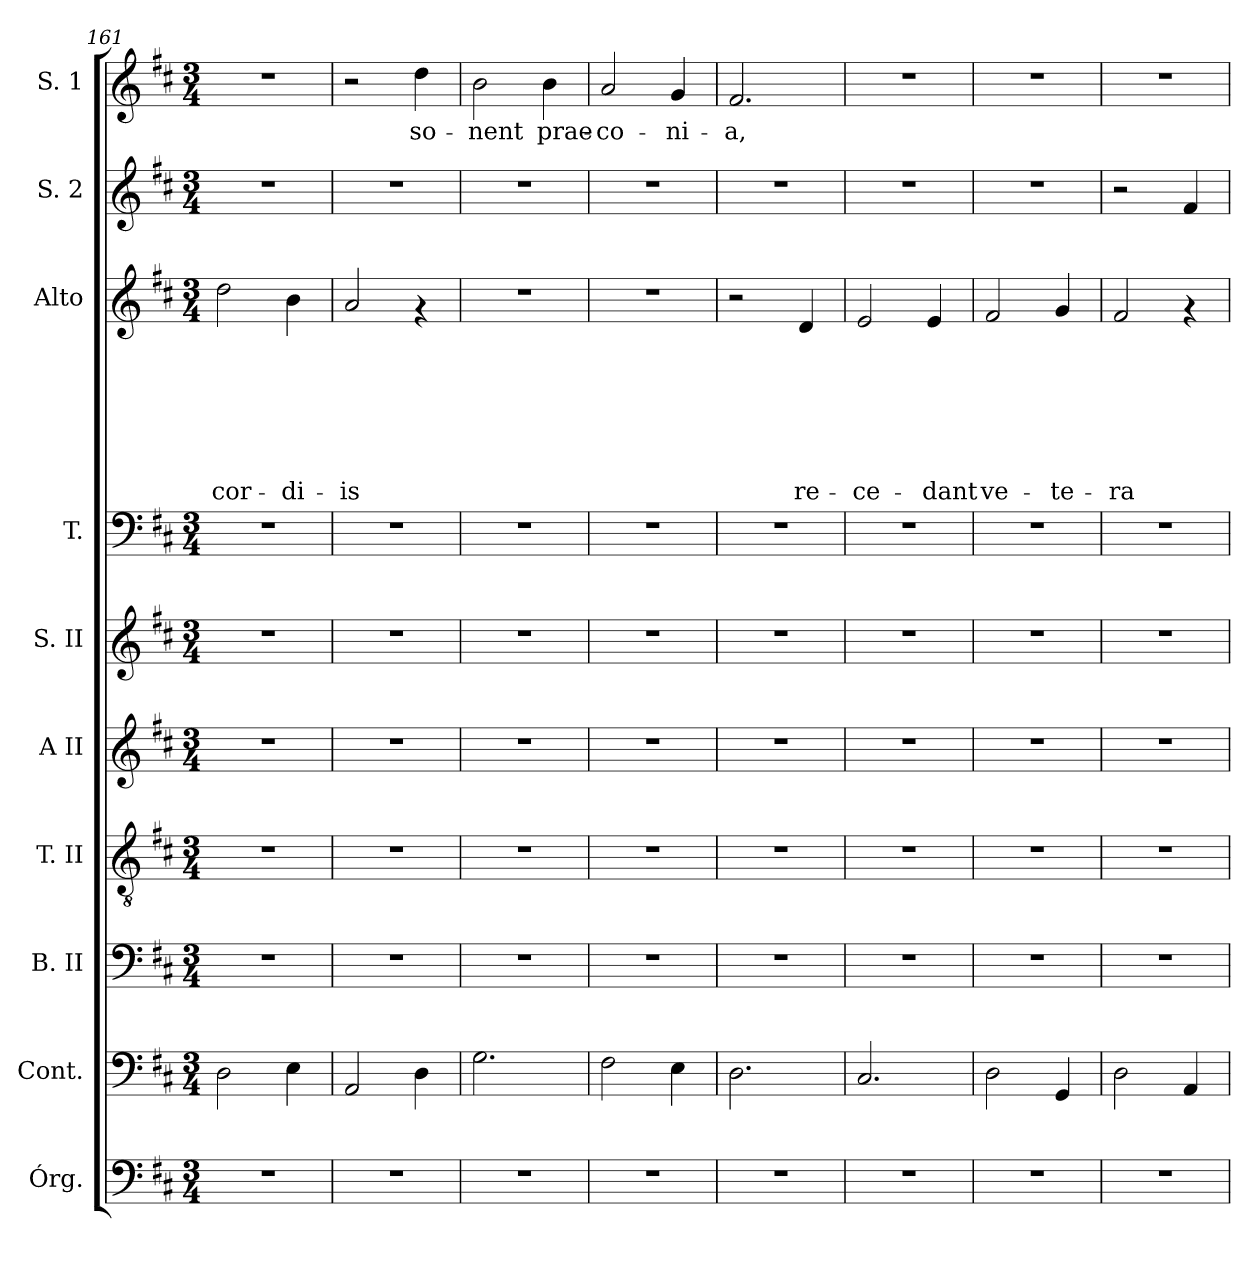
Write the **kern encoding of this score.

**kern	**kern	**kern	**kern	**kern	**kern	**kern	**kern	**text	**text	**text	**text	**text	**text	**text	**kern	**kern	**text
*part10	*part9	*part8	*part7	*part6	*part5	*part4	*part3	*part3	*part3	*part3	*part3	*part3	*part3	*part3	*part2	*part1	*part1
*staff10	*staff9	*staff8	*staff7	*staff6	*staff5	*staff4	*staff3	*staff3	*staff3	*staff3	*staff3	*staff3	*staff3	*staff3	*staff2	*staff1	*staff1
*I"Órg.	*I"Cont.	*I"B. II	*I"T. II	*I"A II	*I"S. II	*I"T.	*I"Alto	*	*	*	*	*	*	*	*I"S. 2	*I"S. 1	*
*I'Órg.	*I'Cont.	*I'B. II	*I'T. II	*I'A II	*I'S. II	*I'T.	*I'Alto	*	*	*	*	*	*	*	*I'S. 2	*I'S. 1	*
*clefF4	*clefF4	*clefF4	*clefGv2	*clefG2	*clefG2	*clefF4	*clefG2	*	*	*	*	*	*	*	*clefG2	*clefG2	*
*k[f#c#]	*k[f#c#]	*k[f#c#]	*k[f#c#]	*k[f#c#]	*k[f#c#]	*k[f#c#]	*k[f#c#]	*	*	*	*	*	*	*	*k[f#c#]	*k[f#c#]	*
*D:	*D:	*D:	*D:	*D:	*D:	*D:	*D:	*	*	*	*	*	*	*	*D:	*D:	*
*M3/4	*M3/4	*M3/4	*M3/4	*M3/4	*M3/4	*M3/4	*M3/4	*	*	*	*	*	*	*	*M3/4	*M3/4	*
=161	=161	=161	=161	=161	=161	=161	=161	=161	=161	=161	=161	=161	=161	=161	=161	=161	=161
!	!	!	!	!	!	!	!	!	!	!	!	!	!	!LO:LY:b	!	!	!
2.r	2D\	2.r	2.r	2.r	2.r	2.r	2dd\	.	.	.	.	.	.	-cor-	2.r	2.r	.
!	!	!	!	!	!	!	!	!	!	!	!	!	!	!LO:LY:b	!	!	!
.	4E\	.	.	.	.	.	4b\	.	.	.	.	.	.	-di-	.	.	.
!!LO:PB:g=z
=162	=162	=162	=162	=162	=162	=162	=162	=162	=162	=162	=162	=162	=162	=162	=162	=162	=162
!	!	!	!	!	!	!	!	!	!	!	!	!	!	!LO:LY:b	!	!	!
2.r	2AA/	2.r	2.r	2.r	2.r	2.r	2a/	.	.	.	.	.	.	-is	2.r	2r	.
!	!	!	!	!	!	!	!	!	!	!	!	!	!	!	!	!	!LO:LY:b
.	4D\	.	.	.	.	.	4rf	.	.	.	.	.	.	.	.	4dd\	so-
=163	=163	=163	=163	=163	=163	=163	=163	=163	=163	=163	=163	=163	=163	=163	=163	=163	=163
!	!	!	!	!	!	!	!	!	!	!	!	!	!	!	!	!	!LO:LY:b
2.r	2.G\	2.r	2.r	2.r	2.r	2.r	2.r	.	.	.	.	.	.	.	2.r	2b\	-nent
!	!	!	!	!	!	!	!	!	!	!	!	!	!	!	!	!	!LO:LY:b
.	.	.	.	.	.	.	.	.	.	.	.	.	.	.	.	4b\	prae-
=164	=164	=164	=164	=164	=164	=164	=164	=164	=164	=164	=164	=164	=164	=164	=164	=164	=164
!	!	!	!	!	!	!	!	!	!	!	!	!	!	!	!	!	!LO:LY:b
2.r	2F#\	2.r	2.r	2.r	2.r	2.r	2.r	.	.	.	.	.	.	.	2.r	2a/	-co-
!	!	!	!	!	!	!	!	!	!	!	!	!	!	!	!	!	!LO:LY:b
.	4E\	.	.	.	.	.	.	.	.	.	.	.	.	.	.	4g/	-ni-
=165	=165	=165	=165	=165	=165	=165	=165	=165	=165	=165	=165	=165	=165	=165	=165	=165	=165
!	!	!	!	!	!	!	!	!	!	!	!	!	!	!	!	!	!LO:LY:b
2.r	2.D\	2.r	2.r	2.r	2.r	2.r	2r	.	.	.	.	.	.	.	2.r	2.f#/	-a,
!	!	!	!	!	!	!	!	!	!	!	!	!	!	!LO:LY:b	!	!	!
.	.	.	.	.	.	.	4d/	.	.	.	.	.	.	re-	.	.	.
=166	=166	=166	=166	=166	=166	=166	=166	=166	=166	=166	=166	=166	=166	=166	=166	=166	=166
!	!	!	!	!	!	!	!	!	!	!	!	!	!	!LO:LY:b	!	!	!
2.r	2.C#/	2.r	2.r	2.r	2.r	2.r	2e/	.	.	.	.	.	.	-ce-	2.r	2.r	.
!	!	!	!	!	!	!	!	!	!	!	!	!	!	!LO:LY:b	!	!	!
.	.	.	.	.	.	.	4e/	.	.	.	.	.	.	-dant	.	.	.
=167	=167	=167	=167	=167	=167	=167	=167	=167	=167	=167	=167	=167	=167	=167	=167	=167	=167
!	!	!	!	!	!	!	!	!	!	!	!	!	!	!LO:LY:b	!	!	!
2.r	2D\	2.r	2.r	2.r	2.r	2.r	2f#/	.	.	.	.	.	.	ve-	2.r	2.r	.
!	!	!	!	!	!	!	!	!	!	!	!	!	!	!LO:LY:b	!	!	!
.	4GG/	.	.	.	.	.	4g/	.	.	.	.	.	.	-te-	.	.	.
!!LO:LB:g=z
=168	=168	=168	=168	=168	=168	=168	=168	=168	=168	=168	=168	=168	=168	=168	=168	=168	=168
!	!	!	!	!	!	!	!	!	!	!	!	!	!	!LO:LY:b	!	!	!
2.r	2D\	2.r	2.r	2.r	2.r	2.r	2f#/	.	.	.	.	.	.	-ra	2r	2.r	.
.	4AA/	.	.	.	.	.	4rf	.	.	.	.	.	.	.	4f#/	.	.
=	=	=	=	=	=	=	=	=	=	=	=	=	=	=	=	=	=
*-	*-	*-	*-	*-	*-	*-	*-	*-	*-	*-	*-	*-	*-	*-	*-	*-	*-
